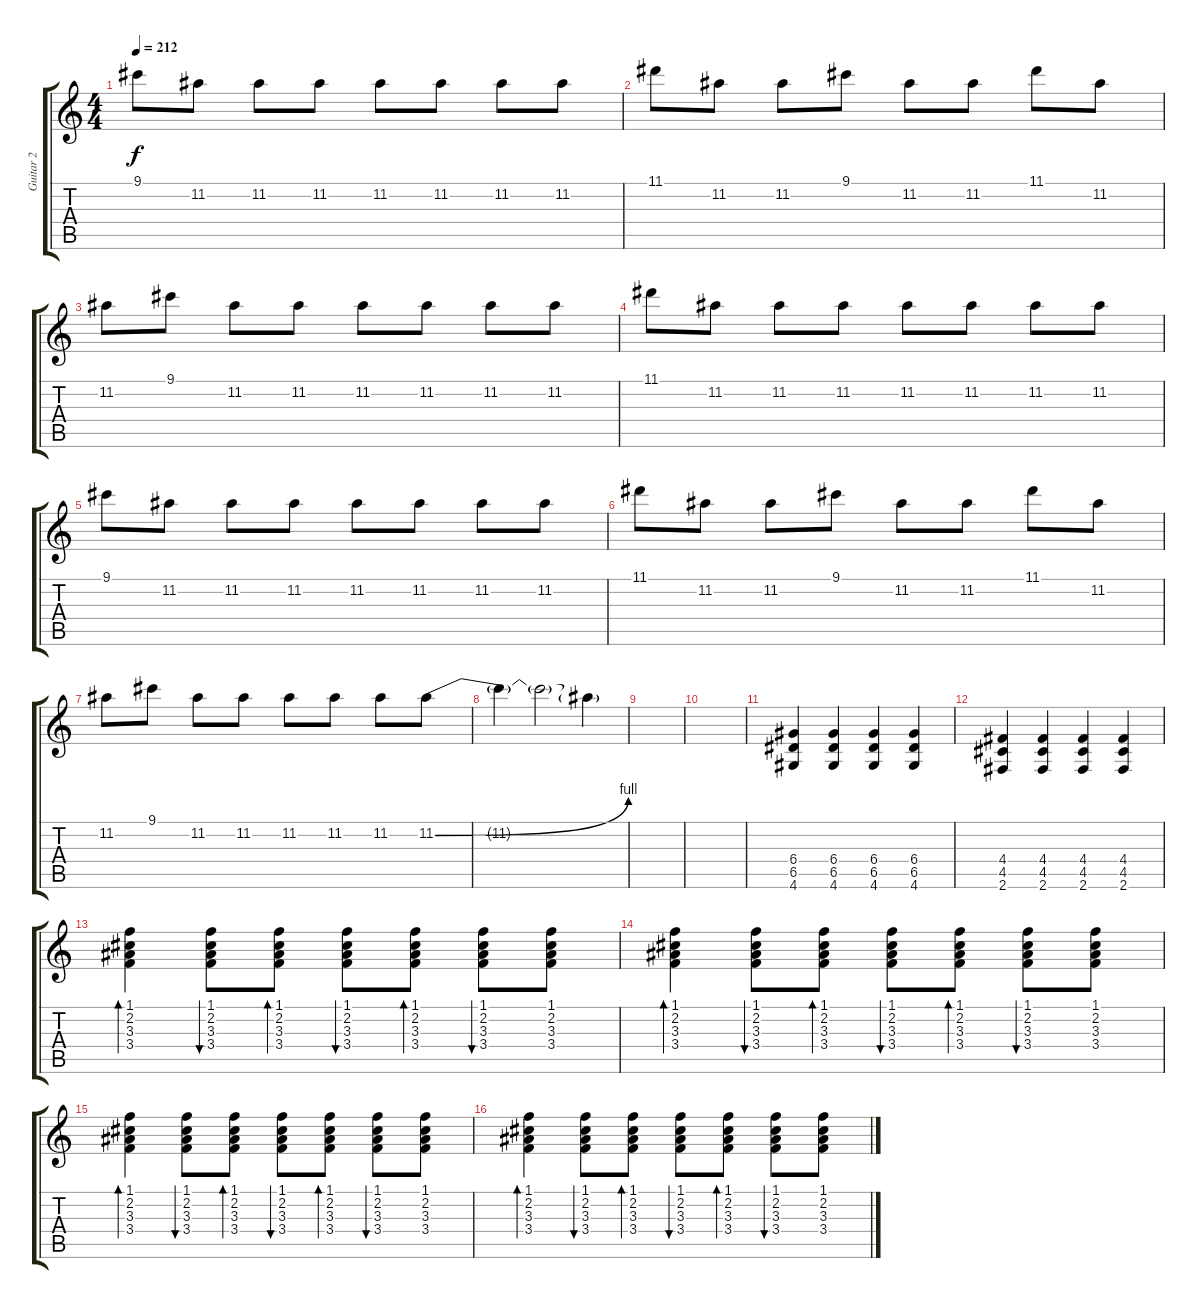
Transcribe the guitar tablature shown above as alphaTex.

\track ("Guitar 2" "Guitar 2") {instrument distortionguitar}
\staff {score tabs}
\tuning (E4 B3 G3 D3 A2 E2) {hide}
\ts (4 4)
\tempo 212
\clef g2
\ks c
9.1.8{dy f} 11.2.8 11.2.8 11.2.8 11.2.8 11.2.8 11.2.8 11.2.8 |
11.1.8 11.2.8 11.2.8 9.1.8 11.2.8 11.2.8 11.1.8 11.2.8 |
11.2.8 9.1.8 11.2.8 11.2.8 11.2.8 11.2.8 11.2.8 11.2.8 |
11.1.8 11.2.8 11.2.8 11.2.8 11.2.8 11.2.8 11.2.8 11.2.8 |
9.1.8 11.2.8 11.2.8 11.2.8 11.2.8 11.2.8 11.2.8 11.2.8 |
11.1.8 11.2.8 11.2.8 9.1.8 11.2.8 11.2.8 11.1.8 11.2.8 |
11.2.8 9.1.8 11.2.8 11.2.8 11.2.8 11.2.8 11.2.8 11.2{be (bend 0 0 60 4)}.8 |
11.2{t}.4 11.2{t}.2 11.2{t}.4 |
|
|
(6.4 6.5 4.6).4{instrument electricguitarclean} (6.4 6.5 4.6).4 (6.4 6.5 4.6).4 (6.4 6.5 4.6).4 |
(4.4 4.5 2.6).4{instrument electricguitarclean} (4.4 4.5 2.6).4 (4.4 4.5 2.6).4 (4.4 4.5 2.6).4 |
(1.1 2.2 3.3 3.4).4{bd 120 instrument electricguitarclean} (1.1 2.2 3.3 3.4).8{bu 120} (1.1 2.2 3.3 3.4).8{bd 120} (1.1 2.2 3.3 3.4).8{bu 120} (1.1 2.2 3.3 3.4).8{bd 120} (1.1 2.2 3.3 3.4).8{bu 120} (1.1 2.2 3.3 3.4).8 |
(1.1 2.2 3.3 3.4).4{bd 120 instrument electricguitarclean} (1.1 2.2 3.3 3.4).8{bu 120} (1.1 2.2 3.3 3.4).8{bd 120} (1.1 2.2 3.3 3.4).8{bu 120} (1.1 2.2 3.3 3.4).8{bd 120} (1.1 2.2 3.3 3.4).8{bu 120} (1.1 2.2 3.3 3.4).8 |
(1.1 2.2 3.3 3.4).4{bd 120 instrument electricguitarclean} (1.1 2.2 3.3 3.4).8{bu 120} (1.1 2.2 3.3 3.4).8{bd 120} (1.1 2.2 3.3 3.4).8{bu 120} (1.1 2.2 3.3 3.4).8{bd 120} (1.1 2.2 3.3 3.4).8{bu 120} (1.1 2.2 3.3 3.4).8 |
(1.1 2.2 3.3 3.4).4{bd 120 instrument electricguitarclean} (1.1 2.2 3.3 3.4).8{bu 120} (1.1 2.2 3.3 3.4).8{bd 120} (1.1 2.2 3.3 3.4).8{bu 120} (1.1 2.2 3.3 3.4).8{bd 120} (1.1 2.2 3.3 3.4).8{bu 120} (1.1 2.2 3.3 3.4).8
